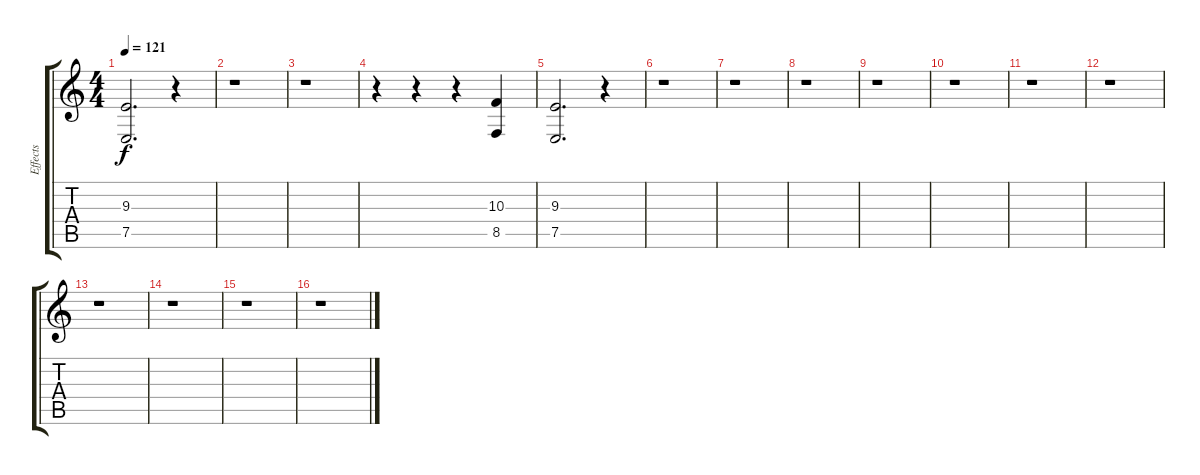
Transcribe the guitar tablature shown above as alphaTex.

\track ("Effects" "Effects") {instrument pad6metallic}
\staff {score tabs}
\tuning (E4 B3 G3 D3 A2 E2) {hide}
\ts (4 4)
\tempo 121
\clef g2
\ks c
(9.3 7.5).2{d dy f} r.4 |
r.1 |
r.1 |
r.4 r.4 r.4 (10.3 8.5).4 |
(9.3 7.5).2{d} r.4 |
r.1 |
r.1 |
r.1 |
r.1 |
r.1 |
r.1 |
r.1 |
r.1 |
r.1 |
r.1 |
r.1
